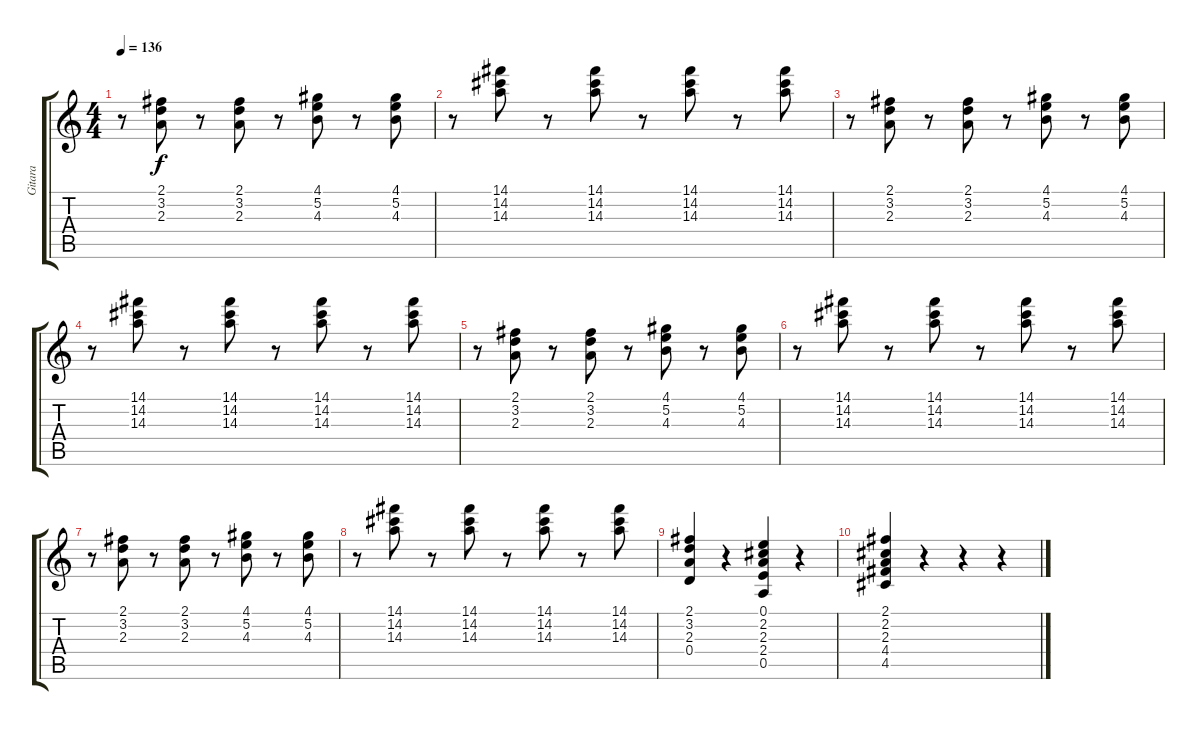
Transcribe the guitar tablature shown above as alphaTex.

\track ("Gitara" "Gitara") {instrument distortionguitar}
\staff {score tabs}
\tuning (E4 B3 G3 D3 A2 E2) {hide}
\ts (4 4)
\tempo 136
\clef g2
\ks c
r.8{dy f} (2.1 3.2 2.3).8 r.8 (2.1 3.2 2.3).8 r.8 (4.1 5.2 4.3).8 r.8 (4.1 5.2 4.3).8 |
r.8 (14.1 14.2 14.3).8 r.8 (14.1 14.2 14.3).8 r.8 (14.1 14.2 14.3).8 r.8 (14.1 14.2 14.3).8 |
r.8 (2.1 3.2 2.3).8 r.8 (2.1 3.2 2.3).8 r.8 (4.1 5.2 4.3).8 r.8 (4.1 5.2 4.3).8 |
r.8 (14.1 14.2 14.3).8 r.8 (14.1 14.2 14.3).8 r.8 (14.1 14.2 14.3).8 r.8 (14.1 14.2 14.3).8 |
r.8 (2.1 3.2 2.3).8 r.8 (2.1 3.2 2.3).8 r.8 (4.1 5.2 4.3).8 r.8 (4.1 5.2 4.3).8 |
r.8 (14.1 14.2 14.3).8 r.8 (14.1 14.2 14.3).8 r.8 (14.1 14.2 14.3).8 r.8 (14.1 14.2 14.3).8 |
r.8 (2.1 3.2 2.3).8 r.8 (2.1 3.2 2.3).8 r.8 (4.1 5.2 4.3).8 r.8 (4.1 5.2 4.3).8 |
r.8 (14.1 14.2 14.3).8 r.8 (14.1 14.2 14.3).8 r.8 (14.1 14.2 14.3).8 r.8 (14.1 14.2 14.3).8 |
(2.1 3.2 2.3 0.4).4 r.4 (0.1 2.2 2.3 2.4 0.5).4 r.4 |
(2.1 2.2 2.3 4.4 4.5).4 r.4 r.4 r.4
